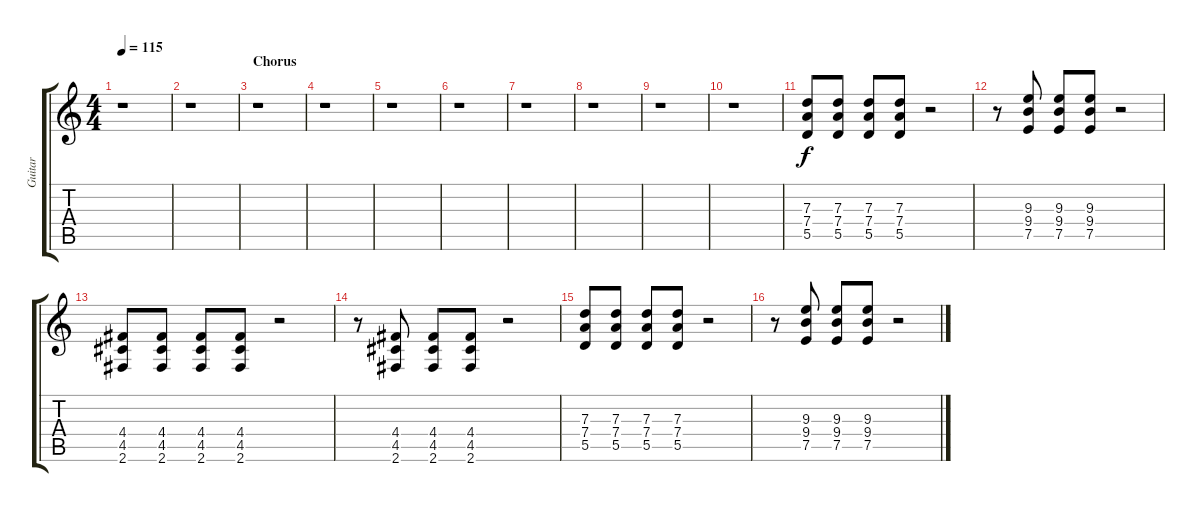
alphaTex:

\track ("Guitar" "Guitar") {instrument distortionguitar}
\staff {score tabs}
\tuning (E4 B3 G3 D3 A2 E2) {hide}
\ts (4 4)
\tempo 115
\clef g2
\ks c
r.1{dy f} |
r.1 |
\section ("" "Chorus")
r.1 |
r.1 |
r.1 |
r.1 |
r.1 |
r.1 |
r.1 |
r.1 |
(7.3 7.4 5.5).8 (7.3 7.4 5.5).8 (7.3 7.4 5.5).8 (7.3 7.4 5.5).8 r.2 |
r.8 (9.3 9.4 7.5).8 (9.3 9.4 7.5).8 (9.3 9.4 7.5).8 r.2 |
(4.4 4.5 2.6).8 (4.4 4.5 2.6).8 (4.4 4.5 2.6).8 (4.4 4.5 2.6).8 r.2 |
r.8 (4.4 4.5 2.6).8 (4.4 4.5 2.6).8 (4.4 4.5 2.6).8 r.2 |
(7.3 7.4 5.5).8 (7.3 7.4 5.5).8 (7.3 7.4 5.5).8 (7.3 7.4 5.5).8 r.2 |
r.8 (9.3 9.4 7.5).8 (9.3 9.4 7.5).8 (9.3 9.4 7.5).8 r.2
